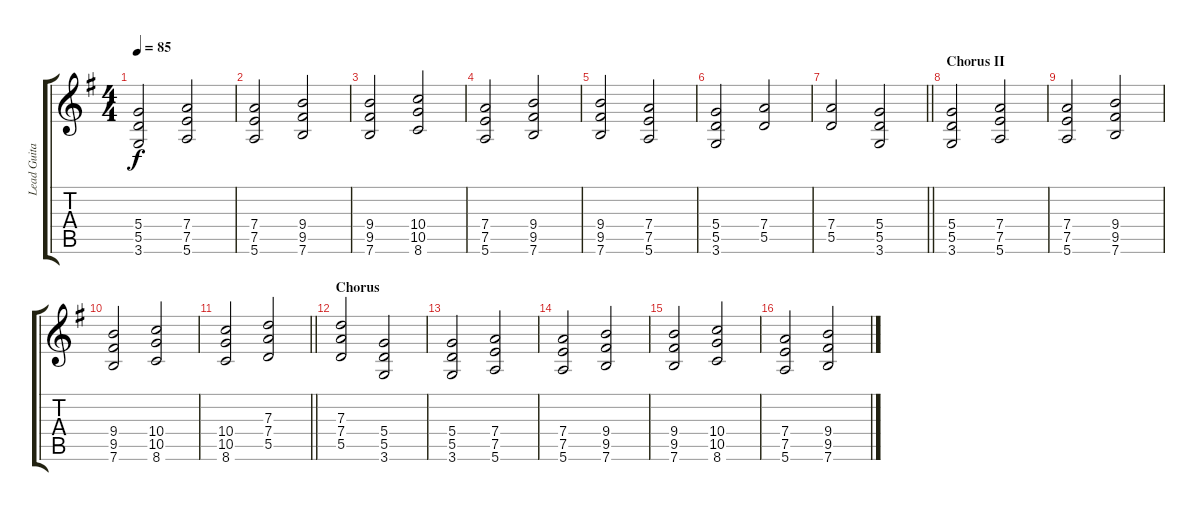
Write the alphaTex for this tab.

\track ("Lead Guitar" "Lead Guita") {instrument distortionguitar}
\staff {score tabs}
\tuning (E4 B3 G3 D3 A2 E2) {hide}
\ts (4 4)
\tempo 85
\clef g2
\ks g
(5.4 5.5 3.6).2{dy f} (7.4 7.5 5.6).2 |
(7.4 7.5 5.6).2 (9.4 9.5 7.6).2 |
(9.4 9.5 7.6).2 (10.4 10.5 8.6).2 |
(7.4 7.5 5.6).2 (9.4 9.5 7.6).2 |
(9.4 9.5 7.6).2 (7.4 7.5 5.6).2 |
(5.4 5.5 3.6).2 (7.4 5.5).2 |
\barLineRight lightlight
(7.4 5.5).2 (5.4 5.5 3.6).2 |
\section ("" "Chorus II")
(5.4 5.5 3.6).2 (7.4 7.5 5.6).2 |
(7.4 7.5 5.6).2 (9.4 9.5 7.6).2 |
(9.4 9.5 7.6).2 (10.4 10.5 8.6).2 |
\barLineRight lightlight
(10.4 10.5 8.6).2 (7.3 7.4 5.5).2 |
\section ("" "Chorus")
(7.3 7.4 5.5).2 (5.4 5.5 3.6).2 |
(5.4 5.5 3.6).2 (7.4 7.5 5.6).2 |
(7.4 7.5 5.6).2 (9.4 9.5 7.6).2 |
(9.4 9.5 7.6).2 (10.4 10.5 8.6).2 |
(7.4 7.5 5.6).2 (9.4 9.5 7.6).2
